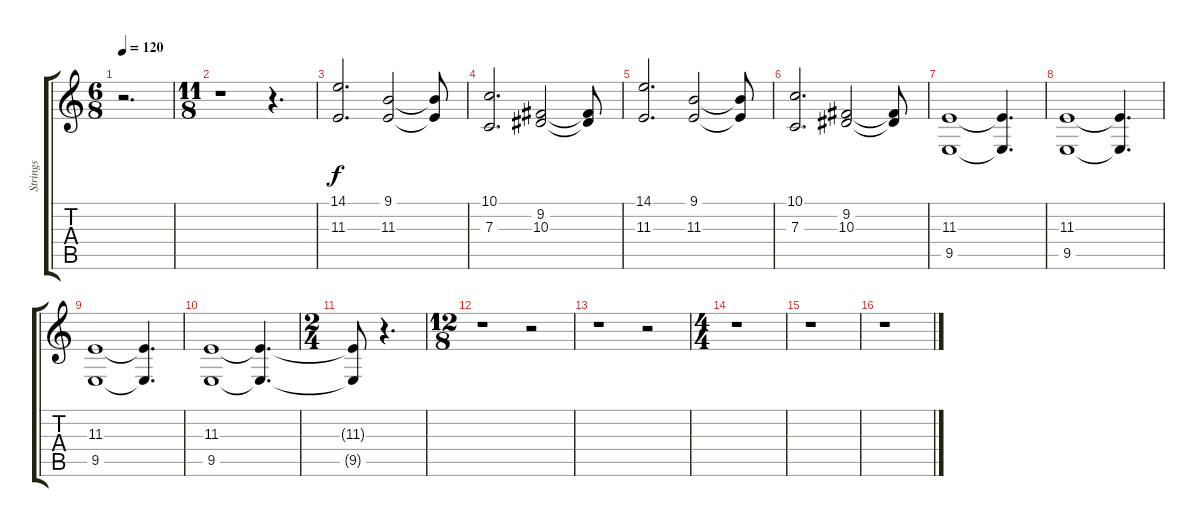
\track ("Strings" "Strings") {instrument synthstrings1}
\staff {score tabs}
\tuning (D4 A3 F3 C3 G2 D2) {hide}
\ts (6 8)
\tempo 120
\clef g2
\ks c
r.2{d dy f instrument synthstrings1} |
\ts (11 8)
r.1 r.4{d} |
(14.1 11.3).2{d} (9.1 11.3).2 (9.1{t} 11.3{t}).8 |
(10.1 7.3).2{d} (9.2 10.3).2 (9.2{t} 10.3{t}).8 |
(14.1 11.3).2{d} (9.1 11.3).2 (9.1{t} 11.3{t}).8 |
(10.1 7.3).2{d} (9.2 10.3).2 (9.2{t} 10.3{t}).8 |
(11.3 9.5).1 (11.3{t} 9.5{t}).4{d} |
(11.3 9.5).1{volume 14 balance 8} (11.3{t} 9.5{t}).4{d} |
(11.3 9.5).1 (11.3{t} 9.5{t}).4{d} |
(11.3 9.5).1 (11.3{t} 9.5{t}).4{d} |
\ts (2 4)
(11.3{t} 9.5{t}).8 r.4{d} |
\ts (12 8)
r.1 r.2 |
r.1 r.2 |
\ts (4 4)
r.1 |
r.1 |
r.1
